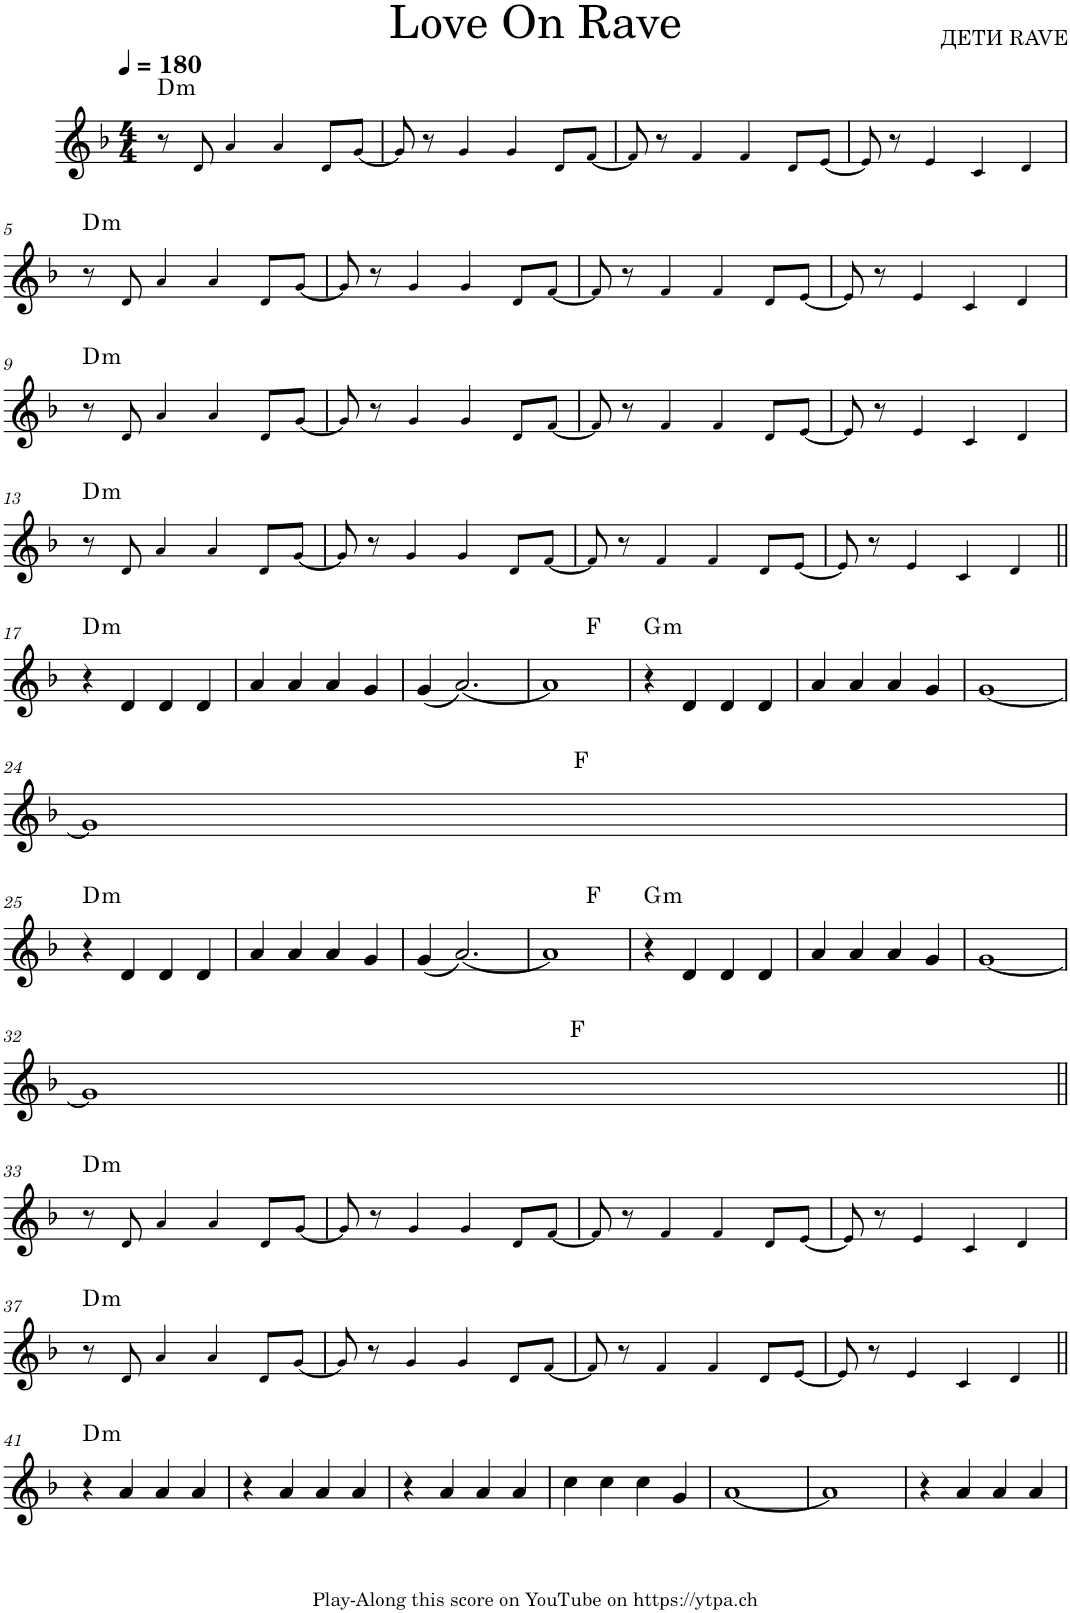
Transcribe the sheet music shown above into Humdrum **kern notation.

**kern	**harte
*part1	*part1
*staff1	*
*I"Piano	*
*I'Pno.	*
*clefG2	*
*k[b-]	*
*M4/4	*
*MM180	*
=1	=1
!	!LO:H:kt=m
8r	D:min
8d!/	.
4a!/	.
4a!/	.
8d!/L	.
[8g!/J	.
=2	=2
8g!/]	.
8r	.
4g!/	.
4g!/	.
8d!/L	.
[8f!/J	.
=3	=3
8f!/]	.
8r	.
4f!/	.
4f!/	.
8d!/L	.
[8e!/J	.
=4	=4
8e!/]	.
8r	.
4e!/	.
4c!/	.
4d!/	.
!!LO:LB:g=z
=5	=5
!	!LO:H:kt=m
8r	D:min
8d!/	.
4a!/	.
4a!/	.
8d!/L	.
[8g!/J	.
=6	=6
8g!/]	.
8r	.
4g!/	.
4g!/	.
8d!/L	.
[8f!/J	.
=7	=7
8f!/]	.
8r	.
4f!/	.
4f!/	.
8d!/L	.
[8e!/J	.
=8	=8
8e!/]	.
8r	.
4e!/	.
4c!/	.
4d!/	.
!!LO:LB:g=z
=9	=9
!	!LO:H:kt=m
8r	D:min
8d!/	.
4a!/	.
4a!/	.
8d!/L	.
[8g!/J	.
=10	=10
8g!/]	.
8r	.
4g!/	.
4g!/	.
8d!/L	.
[8f!/J	.
=11	=11
8f!/]	.
8r	.
4f!/	.
4f!/	.
8d!/L	.
[8e!/J	.
=12	=12
8e!/]	.
8r	.
4e!/	.
4c!/	.
4d!/	.
!!LO:LB:g=z
=13	=13
!	!LO:H:kt=m
8r	D:min
8d!/	.
4a!/	.
4a!/	.
8d!/L	.
[8g!/J	.
=14	=14
8g!/]	.
8r	.
4g!/	.
4g!/	.
8d!/L	.
[8f!/J	.
=15	=15
8f!/]	.
8r	.
4f!/	.
4f!/	.
8d!/L	.
[8e!/J	.
=16	=16
8e!/]	.
8r	.
4e!/	.
4c!/	.
4d!/	.
!!LO:LB:g=z
=17||	=17||
!	!LO:H:kt=m
4r	D:min
4d/	.
4d/	.
4d/	.
=18	=18
4a/	.
4a/	.
4a/	.
4g/	.
=19	=19
(4g/	.
[2.a/)	.
=20	=20
*^	*
1a]	2ryy	.
.	2ryy	F:maj
=21	=21	=21
!	!	!LO:H:kt=m
*v	*v	*
4r	G:min
4d/	.
4d/	.
4d/	.
=22	=22
4a/	.
4a/	.
4a/	.
4g/	.
=23	=23
[1g	.
!!LO:LB:g=z
=24	=24
*^	*
1g]	2ryy	.
.	2ryy	F:maj
!!LO:LB:g=z	!!
=25	=25	=25
!	!	!LO:H:kt=m
*v	*v	*
4r	D:min
4d/	.
4d/	.
4d/	.
=26	=26
4a/	.
4a/	.
4a/	.
4g/	.
=27	=27
(4g/	.
[2.a/)	.
=28	=28
*^	*
1a]	2ryy	.
.	2ryy	F:maj
=29	=29	=29
!	!	!LO:H:kt=m
*v	*v	*
4r	G:min
4d/	.
4d/	.
4d/	.
=30	=30
4a/	.
4a/	.
4a/	.
4g/	.
=31	=31
[1g	.
!!LO:LB:g=z
=32	=32
*^	*
1g]	2ryy	.
.	2ryy	F:maj
!!LO:LB:g=z	!!
=33||	=33||	=33||
!	!	!LO:H:kt=m
*v	*v	*
8r	D:min
8d!/	.
4a!/	.
4a!/	.
8d!/L	.
[8g!/J	.
=34	=34
8g!/]	.
8r	.
4g!/	.
4g!/	.
8d!/L	.
[8f!/J	.
=35	=35
8f!/]	.
8r	.
4f!/	.
4f!/	.
8d!/L	.
[8e!/J	.
=36	=36
8e!/]	.
8r	.
4e!/	.
4c!/	.
4d!/	.
!!LO:LB:g=z
=37	=37
!	!LO:H:kt=m
8r	D:min
8d!/	.
4a!/	.
4a!/	.
8d!/L	.
[8g!/J	.
=38	=38
8g!/]	.
8r	.
4g!/	.
4g!/	.
8d!/L	.
[8f!/J	.
=39	=39
8f!/]	.
8r	.
4f!/	.
4f!/	.
8d!/L	.
[8e!/J	.
=40	=40
8e!/]	.
8r	.
4e!/	.
4c!/	.
4d!/	.
!!LO:LB:g=z
=41||	=41||
!	!LO:H:kt=m
4r	D:min
4a/	.
4a/	.
4a/	.
=42	=42
4r	.
4a/	.
4a/	.
4a/	.
=43	=43
4r	.
4a/	.
4a/	.
4a/	.
=44	=44
4cc\	.
4cc\	.
4cc\	.
4g/	.
=45	=45
[1a	.
=46	=46
1a]	.
=47	=47
4r	.
4a/	.
4a/	.
4a/	.
=	=
*-	*-
